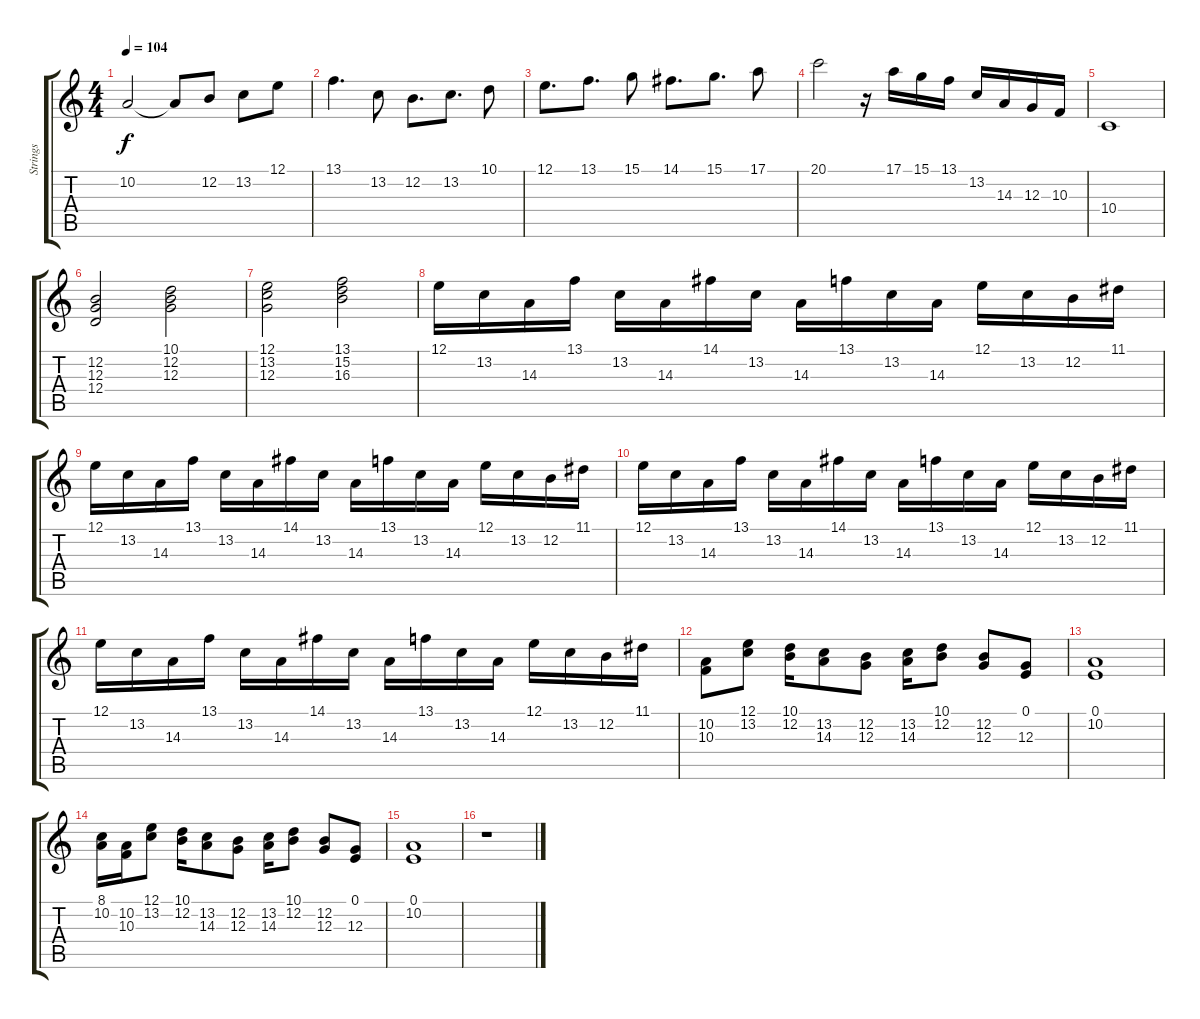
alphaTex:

\track ("Strings" "Strings") {instrument stringensemble1}
\staff {score tabs}
\tuning (E4 B3 G3 D3 A2 E2) {hide}
\ts (4 4)
\tempo 104
\clef g2
\ks c
10.2.2{dy f} 10.2{t}.8 12.2.8 13.2.8 12.1.8 |
13.1.4{d} 13.2.8 12.2.8{d} 13.2.8{d} 10.1.8 |
12.1.8{d} 13.1.8{d} 15.1.8 14.1.8{d} 15.1.8{d} 17.1.8 |
20.1.2 r.16 17.1.16 15.1.16 13.1.16 13.2.16 14.3.16 12.3.16 10.3.16 |
10.4.1 |
(12.2 12.3 12.4).2 (10.1 12.2 12.3).2 |
(12.1 13.2 12.3).2 (13.1 15.2 16.3).2 |
12.1.16{volume 16 balance 8} 13.2.16 14.3.16 13.1.16 13.2.16 14.3.16 14.1.16 13.2.16 14.3.16 13.1.16 13.2.16 14.3.16 12.1.16 13.2.16 12.2.16 11.1.16 |
12.1.16 13.2.16 14.3.16 13.1.16 13.2.16 14.3.16 14.1.16 13.2.16 14.3.16 13.1.16 13.2.16 14.3.16 12.1.16 13.2.16 12.2.16 11.1.16 |
12.1.16 13.2.16 14.3.16 13.1.16 13.2.16 14.3.16 14.1.16 13.2.16 14.3.16 13.1.16 13.2.16 14.3.16 12.1.16 13.2.16 12.2.16 11.1.16 |
12.1.16 13.2.16 14.3.16 13.1.16 13.2.16 14.3.16 14.1.16 13.2.16 14.3.16 13.1.16 13.2.16 14.3.16 12.1.16 13.2.16 12.2.16 11.1.16 |
(10.2 10.3).8 (12.1 13.2).8 (10.1 12.2).16 (13.2 14.3).8 (12.2 12.3).8 (13.2 14.3).16 (10.1 12.2).8 (12.2 12.3).8 (0.1 12.3).8 |
(0.1 10.2).1 |
(8.1 10.2).16 (10.2 10.3).16 (12.1 13.2).8 (10.1 12.2).16 (13.2 14.3).8 (12.2 12.3).8 (13.2 14.3).16 (10.1 12.2).8 (12.2 12.3).8 (0.1 12.3).8 |
(0.1 10.2).1 |
r.1
